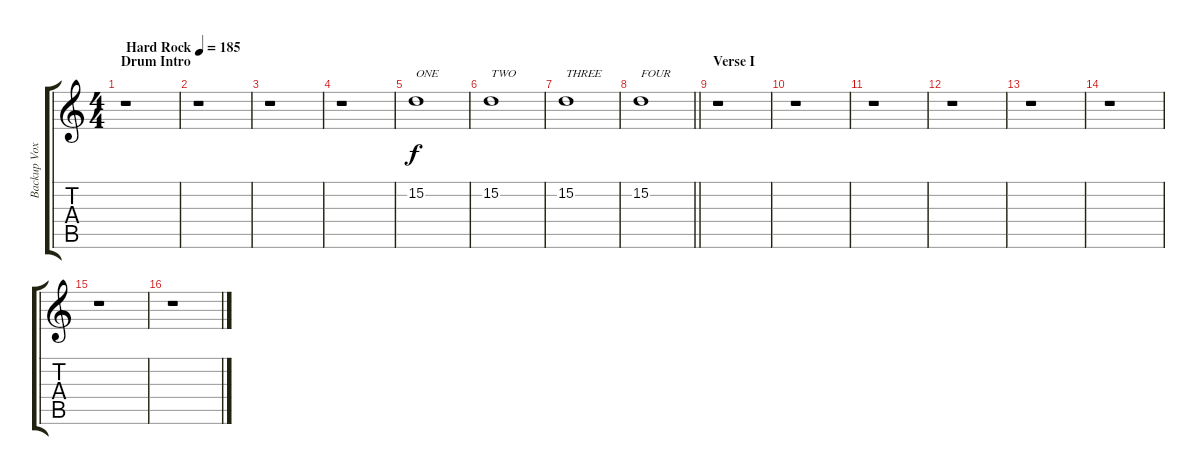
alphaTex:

\track ("Backup Vox" "Backup Vox") {instrument lead1square}
\staff {score tabs}
\tuning (E4 B3 G3 D3 A2 E2) {hide}
\ts (4 4)
\section ("" "Drum Intro")
\tempo (185 "Hard Rock")
\clef g2
\ks c
r.1{dy f instrument lead1square} |
r.1 |
r.1 |
r.1 |
15.2.1{txt "ONE" volume 9} |
15.2.1{txt "TWO"} |
15.2.1{txt "THREE"} |
\barLineRight lightlight
15.2.1{txt "FOUR"} |
\section ("" "Verse I")
r.1{volume 10} |
r.1 |
r.1 |
r.1 |
r.1 |
r.1 |
r.1 |
r.1
